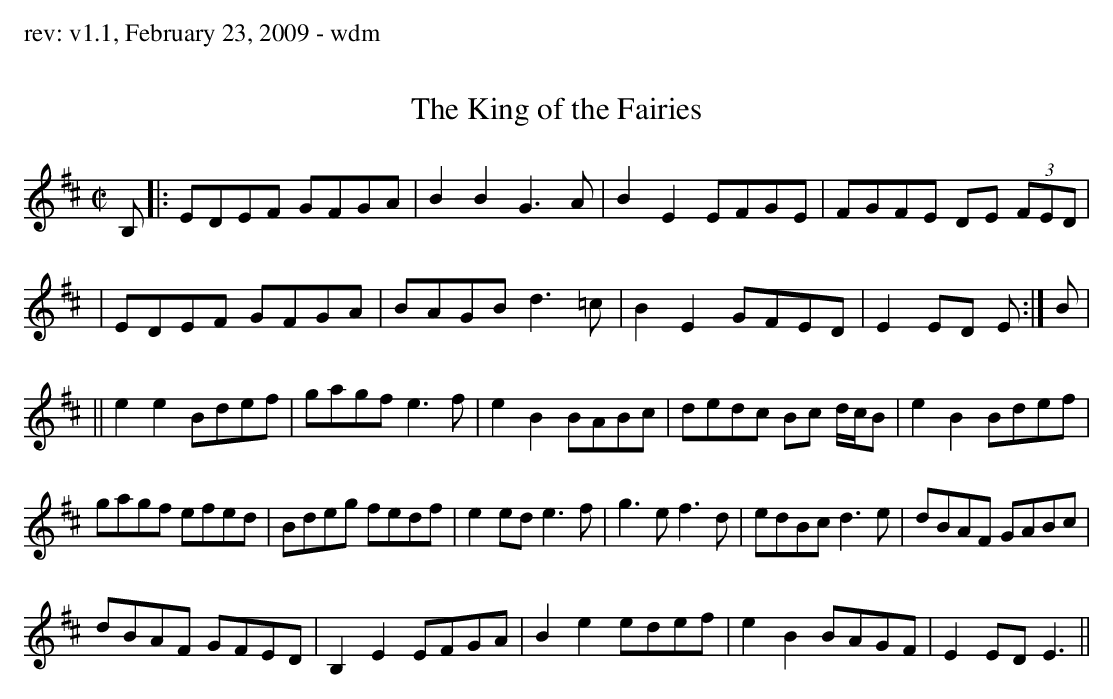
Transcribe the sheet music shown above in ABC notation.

X:1
T: King of the Fairies, The
M:C|
L:1/8
K: E Dorian
B,|:EDEF GFGA|B2B2 G3A|B2E2 EFGE |FGFE DE (3 FED |
|EDEF GFGA|BAGB d3=c|B2E2 GFED|E2 ED E:| B|
||e2e2 Bdef|gagf e3f|e2B2 BABc|dedc Bc d/c/B|e2B2 Bdef|
gagf efed|Bdeg fedf|e2 ed e3f |g3e f3d|edBc d3e|dBAF GABc|
dBAF GFED|B,2E2 EFGA|B2e2 edef|e2B2 BAGF | E2 ED E3||
